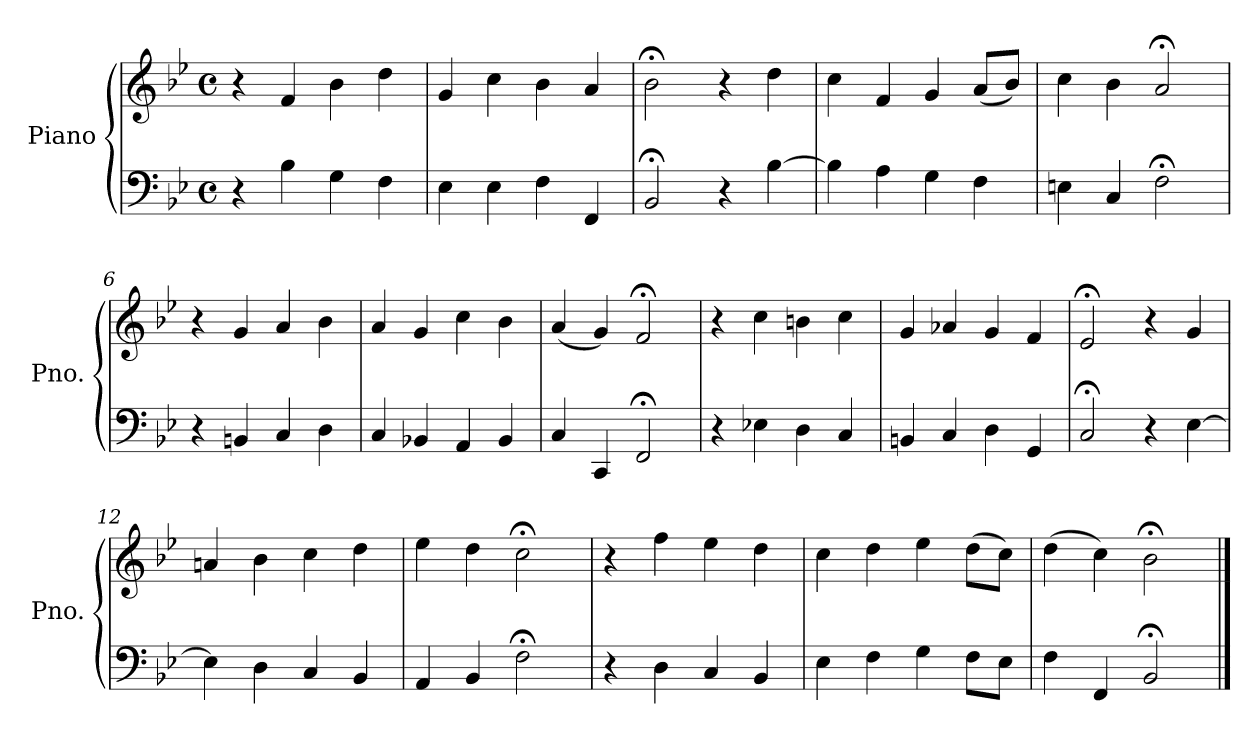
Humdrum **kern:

**kern	**kern
*part1	*part1
*staff2	*staff1
*I"Piano	*
*I'Pno.	*
*clefF4	*clefG2
*k[b-e-]	*k[b-e-]
*M4/4	*M4/4
*met(c)	*met(c)
=1	=1
4r	4r
4B-\	4f/
4G\	4b-\
4F\	4dd\
=2	=2
4E-\	4g/
4E-\	4cc\
4F\	4b-\
4FF/	4a/
=3	=3
2BB-;</	2b-;<\
4r	4r
[4B-\	4dd\
=4	=4
4B-\]	4cc\
4A\	4f/
4G\	4g/
4F\	(8a/L
.	8b-/J)
=5	=5
4En\	4cc\
4C/	4b-\
2F;<\	2a;</
=6	=6
4r	4r
4BBn/	4g/
4C/	4a/
4D\	4b-\
=7	=7
4C/	4a/
4BB-X/	4g/
4AA/	4cc\
4BB-/	4b-\
!!LO:LB:g=z
=8	=8
4C/	(4a/
4CC/	4g/)
2FF;</	2f;</
=9	=9
4r	4r
4E-X\	4cc\
4D\	4bn\
4C/	4cc\
=10	=10
4BBn/	4g/
4C/	4a-X/
4D\	4g/
4GG/	4f/
=11	=11
2C;</	2e-;</
4r	4r
[4E-\	4g/
=12	=12
4E-\]	4an/
4D\	4b-\
4C/	4cc\
4BB-/	4dd\
=13	=13
4AA/	4ee-\
4BB-/	4dd\
2F;<\	2cc;<\
=14	=14
4r	4r
4D\	4ff\
4C/	4ee-\
4BB-/	4dd\
=15	=15
4E-\	4cc\
4F\	4dd\
4G\	4ee-\
8F\L	(8dd\L
8E-\J	8cc\J)
!!LO:LB:g=z
=16	=16
4F\	(4dd\
4FF/	4cc\)
2BB-;</	2b-;<\
==	==
*-	*-
